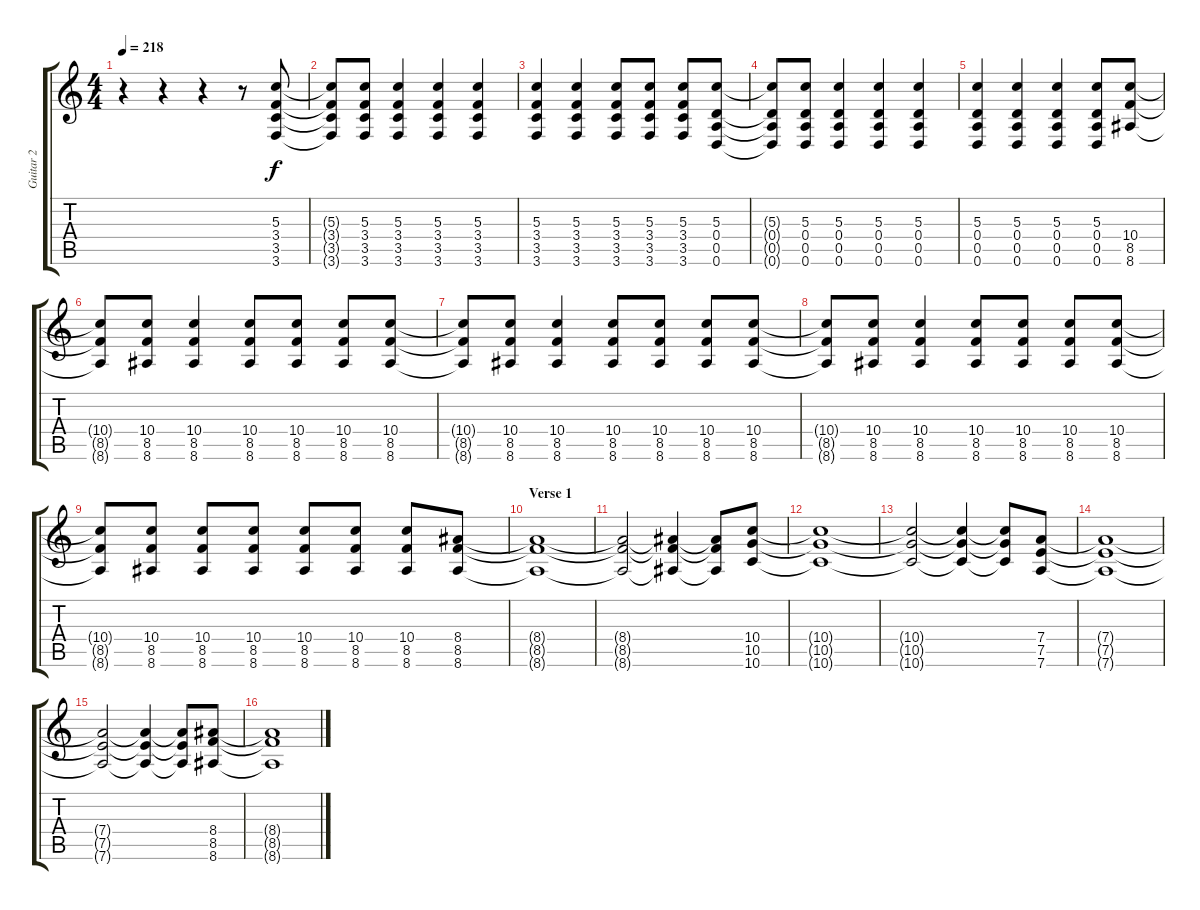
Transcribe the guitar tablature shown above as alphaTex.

\track ("Guitar 2" "Guitar 2") {instrument distortionguitar}
\staff {score tabs}
\tuning (E4 B3 G3 D3 A2 D2) {hide}
\ts (4 4)
\tempo 218
\clef g2
\ks c
r.4{dy f} r.4 r.4 r.8 (5.3 3.4 3.5 3.6).8 |
(5.3{t} 3.4{t} 3.5{t} 3.6{t}).8 (5.3 3.4 3.5 3.6).8 (5.3 3.4 3.5 3.6).4 (5.3 3.4 3.5 3.6).4 (5.3 3.4 3.5 3.6).4 |
(5.3 3.4 3.5 3.6).4 (5.3 3.4 3.5 3.6).4 (5.3 3.4 3.5 3.6).8 (5.3 3.4 3.5 3.6).8 (5.3 3.4 3.5 3.6).8 (5.3 0.4 0.5 0.6).8 |
(5.3{t} 0.4{t} 0.5{t} 0.6{t}).8 (5.3 0.4 0.5 0.6).8 (5.3 0.4 0.5 0.6).4 (5.3 0.4 0.5 0.6).4 (5.3 0.4 0.5 0.6).4 |
(5.3 0.4 0.5 0.6).4 (5.3 0.4 0.5 0.6).4 (5.3 0.4 0.5 0.6).4 (5.3 0.4 0.5 0.6).8 (10.4 8.5 8.6).8 |
(10.4{t} 8.5{t} 8.6{t}).8 (10.4 8.5 8.6).8 (10.4 8.5 8.6).4 (10.4 8.5 8.6).8 (10.4 8.5 8.6).8 (10.4 8.5 8.6).8 (10.4 8.5 8.6).8 |
(10.4{t} 8.5{t} 8.6{t}).8 (10.4 8.5 8.6).8 (10.4 8.5 8.6).4 (10.4 8.5 8.6).8 (10.4 8.5 8.6).8 (10.4 8.5 8.6).8 (10.4 8.5 8.6).8 |
(10.4{t} 8.5{t} 8.6{t}).8 (10.4 8.5 8.6).8 (10.4 8.5 8.6).4 (10.4 8.5 8.6).8 (10.4 8.5 8.6).8 (10.4 8.5 8.6).8 (10.4 8.5 8.6).8 |
(10.4{t} 8.5{t} 8.6{t}).8 (10.4 8.5 8.6).8 (10.4 8.5 8.6).8 (10.4 8.5 8.6).8 (10.4 8.5 8.6).8 (10.4 8.5 8.6).8 (10.4 8.5 8.6).8 (8.4 8.5 8.6).8 |
\section ("" "Verse 1")
(8.4{t} 8.5{t} 8.6{t}).1 |
(8.4{t} 8.5{t} 8.6{t}).2 (8.4{t} 8.5{t} 8.6{t}).4 (8.4{t} 8.5{t} 8.6{t}).8 (10.4 10.5 10.6).8 |
(10.4{t} 10.5{t} 10.6{t}).1 |
(10.4{t} 10.5{t} 10.6{t}).2 (10.4{t} 10.5{t} 10.6{t}).4 (10.4{t} 10.5{t} 10.6{t}).8 (7.4 7.5 7.6).8 |
(7.4{t} 7.5{t} 7.6{t}).1 |
(7.4{t} 7.5{t} 7.6{t}).2 (7.4{t} 7.5{t} 7.6{t}).4 (7.4{t} 7.5{t} 7.6{t}).8 (8.4 8.5 8.6).8 |
(8.4{t} 8.5{t} 8.6{t}).1
